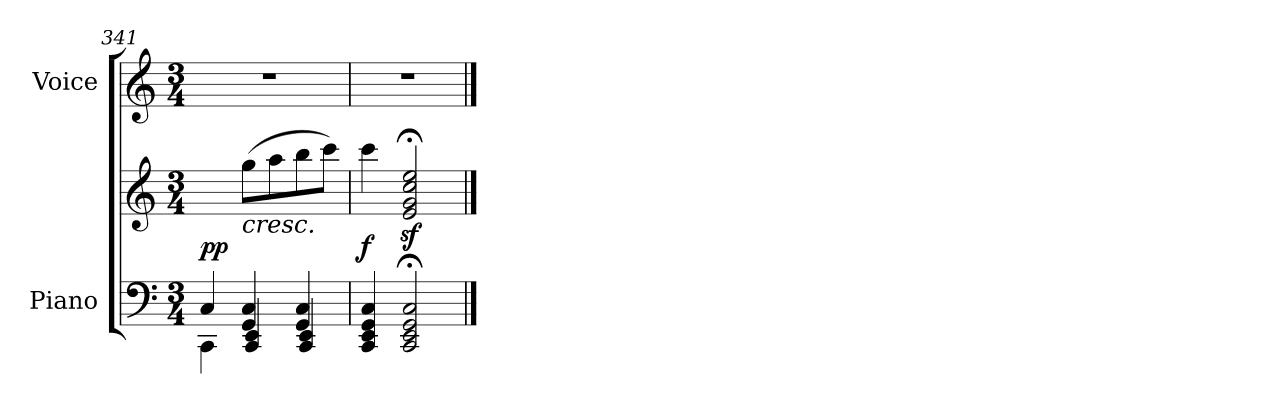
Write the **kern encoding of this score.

**kern	**kern	**dynam	**kern
*part2	*part2	*part2	*part1
*staff3	*staff2	*staff2/3	*staff1
*I"Piano	*	*	*I"Voice
*I'Pno.	*	*	*I'Voice
*clefF4	*clefG2	*	*clefG2
*k[]	*k[]	*	*k[]
*C:	*C:	*	*C:
*M3/4	*M3/4	*	*M3/4
=341	=341	=341	=341
*^	*	*	*
!	!	!	!	!LO:N:vis=1
4Ci/	4CCi\	4ryy	pp	2.r
!	!	!LO:TX:b:i:t=cresc.	!	!
4GGi/ 4Ci	4CCi/ 4EEi	(8ggi\L	.	.
.	.	8aai\	.	.
4GGi/ 4Ci	4CCi/ 4EEi	8bbi\	.	.
.	.	8ccci\J)	.	.
*v	*v	*	*	*
=342	=342	=342	=342
!	!	!	!LO:N:vis=1
4CCi/ 4EEi 4GGi 4Ci	4ccci\	f	2.r
2CCi/; 2EEi; 2GGi; 2Ci;	2ei/z; 2giz; 2cciz; 2eeiz;	.	.
==	==	==	==
*-	*-	*-	*-
